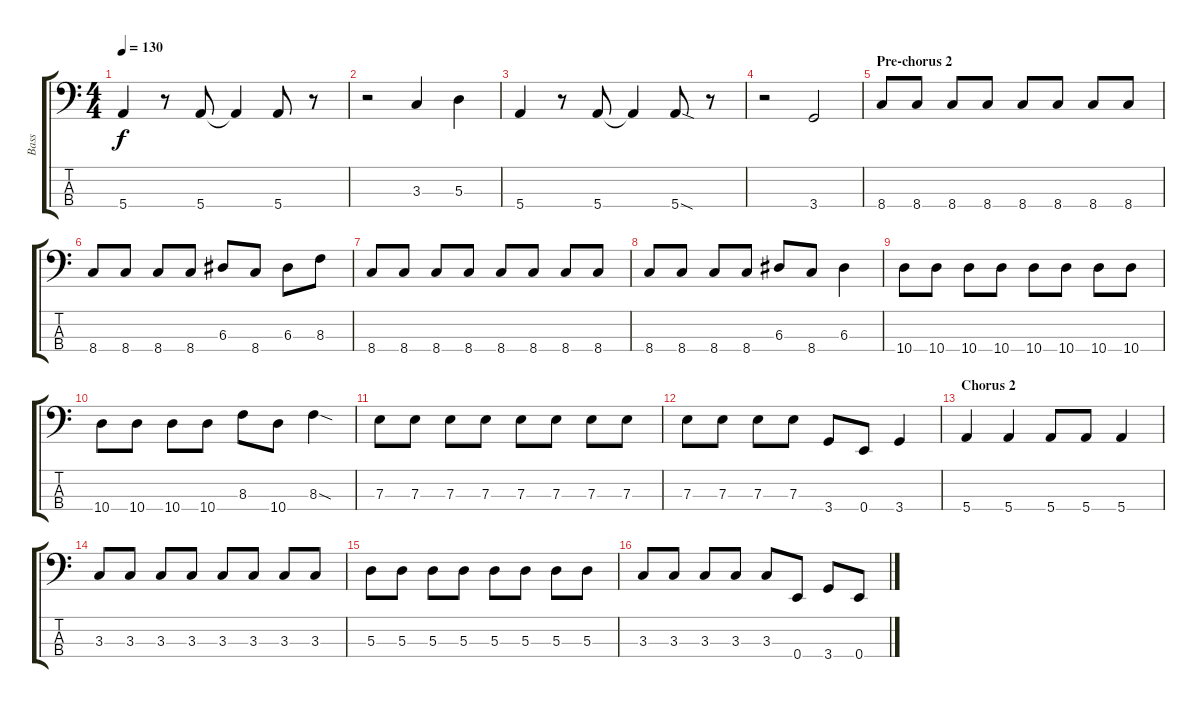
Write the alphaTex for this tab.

\track ("Bass" "Bass") {instrument electricbassfinger}
\staff {score tabs}
\tuning (G2 D2 A1 E1) {hide}
\ts (4 4)
\tempo 130
\clef f4
\ks c
5.4.4{dy f} r.8 5.4.8 5.4{t}.4 5.4.8 r.8 |
r.2 3.3.4 5.3.4 |
5.4.4 r.8 5.4.8 5.4{t}.4 5.4{sod}.8 r.8 |
r.2 3.4.2 |
\section ("" "Pre-chorus 2")
8.4.8 8.4.8 8.4.8 8.4.8 8.4.8 8.4.8 8.4.8 8.4.8 |
8.4.8 8.4.8 8.4.8 8.4.8 6.3.8 8.4.8 6.3.8 8.3.8 |
8.4.8 8.4.8 8.4.8 8.4.8 8.4.8 8.4.8 8.4.8 8.4.8 |
8.4.8 8.4.8 8.4.8 8.4.8 6.3.8 8.4.8 6.3.4 |
10.4.8 10.4.8 10.4.8 10.4.8 10.4.8 10.4.8 10.4.8 10.4.8 |
10.4.8 10.4.8 10.4.8 10.4.8 8.3.8 10.4.8 8.3{sod}.4 |
7.3.8 7.3.8 7.3.8 7.3.8 7.3.8 7.3.8 7.3.8 7.3.8 |
7.3.8 7.3.8 7.3.8 7.3.8 3.4.8 0.4.8 3.4.4 |
\section ("" "Chorus 2")
5.4.4 5.4.4 5.4.8 5.4.8 5.4.4 |
3.3.8 3.3.8 3.3.8 3.3.8 3.3.8 3.3.8 3.3.8 3.3.8 |
5.3.8 5.3.8 5.3.8 5.3.8 5.3.8 5.3.8 5.3.8 5.3.8 |
3.3.8 3.3.8 3.3.8 3.3.8 3.3.8 0.4.8 3.4.8 0.4.8
